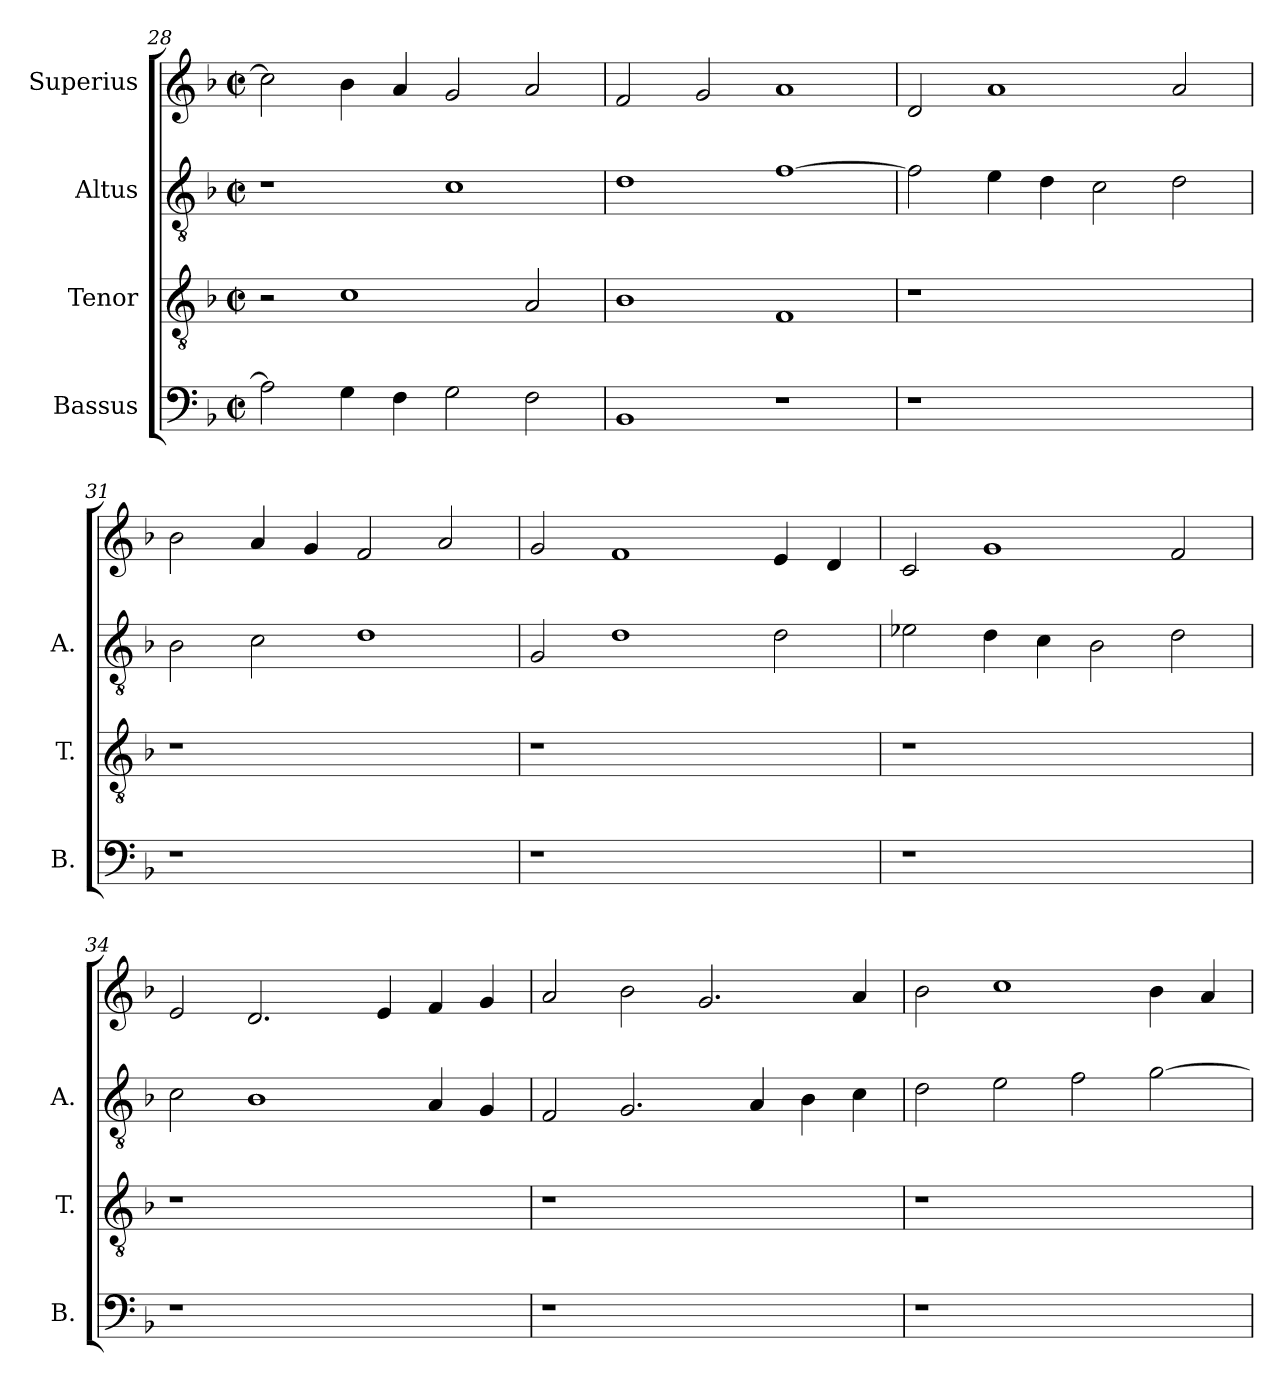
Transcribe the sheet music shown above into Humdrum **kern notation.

**kern	**kern	**kern	**kern
*part4	*part3	*part2	*part1
*staff4	*staff3	*staff2	*staff1
*I"Bassus	*I"Tenor	*I"Altus	*I"Superius
*I'B.	*I'T.	*I'A.	*
*clefF4	*clefGv2	*clefGv2	*clefG2
*	*ITrd7c12	*ITrd7c12	*
*k[b-]	*k[b-]	*k[b-]	*k[b-]
*F:	*F:	*F:	*F:
*M2/2	*M2/2	*M2/2	*M2/2
*met(c|)	*met(c|)	*met(c|)	*met(c|)
=28	=28	=28	=28
2Ai\]	2r	1r	2cci\]
4Gi\	1Ci	.	4b-i\
4Fi\	.	.	4ai/
2Gi\	.	1Ci	2gi/
2Fi\	2AAi/	.	2ai/
=29	=29	=29	=29
1BB-i	1BB-i	1Di	2fi/
.	.	.	2gi/
1r	1FFi	[>1Fi	1ai
=30	=30	=30	=30
!LO:N:vis=1	!LO:N:vis=1	!	!
1r	1r	2Fi\]	2di/
.	.	4Ei\	1ai
.	.	4Di\	.
1ryy	1ryy	2Ci\	.
.	.	2Di\	2ai/
!!LO:LB:g=z
=31	=31	=31	=31
!LO:N:vis=1	!LO:N:vis=1	!	!
1r	1r	2BB-i\	2b-i\
.	.	2Ci\	4ai/
.	.	.	4gi/
1ryy	1ryy	1Di	2fi/
.	.	.	2ai/
=32	=32	=32	=32
!LO:N:vis=1	!LO:N:vis=1	!	!
1r	1r	2GGi/	2gi/
.	.	1Di	1fi
1ryy	1ryy	.	.
.	.	2Di\	4ei/
.	.	.	4di/
=33	=33	=33	=33
!LO:N:vis=1	!LO:N:vis=1	!	!
1r	1r	2E-Xi\	2ci/
.	.	4Di\	1gi
.	.	4Ci\	.
1ryy	1ryy	2BB-i\	.
.	.	2Di\	2fi/
=34	=34	=34	=34
!LO:N:vis=1	!LO:N:vis=1	!	!
1r	1r	2Ci\	2ei/
.	.	1BB-i	2.di/
1ryy	1ryy	.	.
.	.	.	4ei/
.	.	4AAi/	4fi/
.	.	4GGi/	4gi/
=35	=35	=35	=35
!LO:N:vis=1	!LO:N:vis=1	!	!
1r	1r	2FFi/	2ai/
.	.	2.GGi/	2b-i\
1ryy	1ryy	.	2.gi/
.	.	4AAi/	.
.	.	4BB-i\	.
.	.	4Ci\	4ai/
=36	=36	=36	=36
!LO:N:vis=1	!LO:N:vis=1	!	!
1r	1r	2Di\	2b-i\
.	.	2Ei\	1cci
1ryy	1ryy	2Fi\	.
.	.	[>2Gi\	4b-i\
.	.	.	4ai/
=	=	=	=
*-	*-	*-	*-
